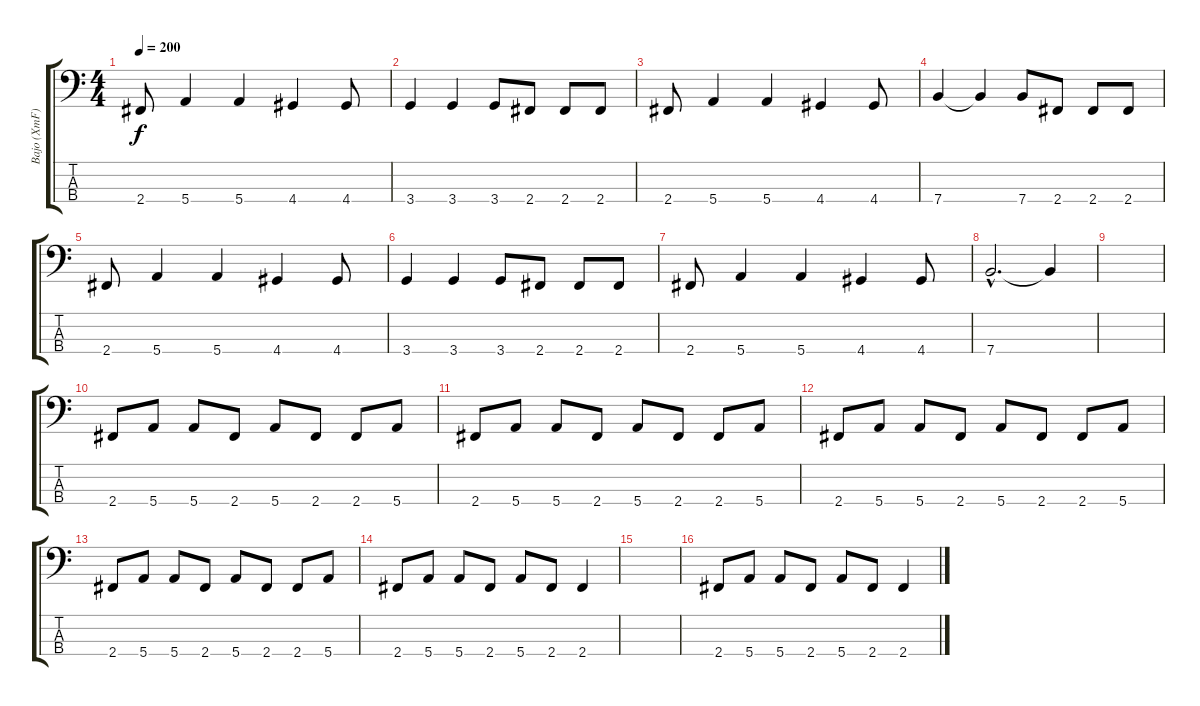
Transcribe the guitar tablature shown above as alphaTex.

\track ("Bajo (XmF)" "Bajo (XmF)") {instrument electricbasspick}
\staff {score tabs}
\tuning (G2 D2 A1 E1) {hide}
\ts (4 4)
\tempo 200
\clef f4
\ks c
2.4.8{dy f} 5.4.4 5.4.4 4.4.4 4.4.8 |
3.4.4 3.4.4 3.4.8 2.4.8 2.4.8 2.4.8 |
2.4.8 5.4.4 5.4.4 4.4.4 4.4.8 |
7.4.4 7.4{t}.4 7.4.8 2.4.8 2.4.8 2.4.8 |
2.4.8 5.4.4 5.4.4 4.4.4 4.4.8 |
3.4.4 3.4.4 3.4.8 2.4.8 2.4.8 2.4.8 |
2.4.8 5.4.4 5.4.4 4.4.4 4.4.8 |
7.4{hac}.2{d} 7.4{t}.4 |
|
2.4.8 5.4.8 5.4.8 2.4.8 5.4.8 2.4.8 2.4.8 5.4.8 |
2.4.8 5.4.8 5.4.8 2.4.8 5.4.8 2.4.8 2.4.8 5.4.8 |
2.4.8 5.4.8 5.4.8 2.4.8 5.4.8 2.4.8 2.4.8 5.4.8 |
2.4.8 5.4.8 5.4.8 2.4.8 5.4.8 2.4.8 2.4.8 5.4.8 |
2.4.8 5.4.8 5.4.8 2.4.8 5.4.8 2.4.8 2.4.4 |
|
2.4.8 5.4.8 5.4.8 2.4.8 5.4.8 2.4.8 2.4.4
